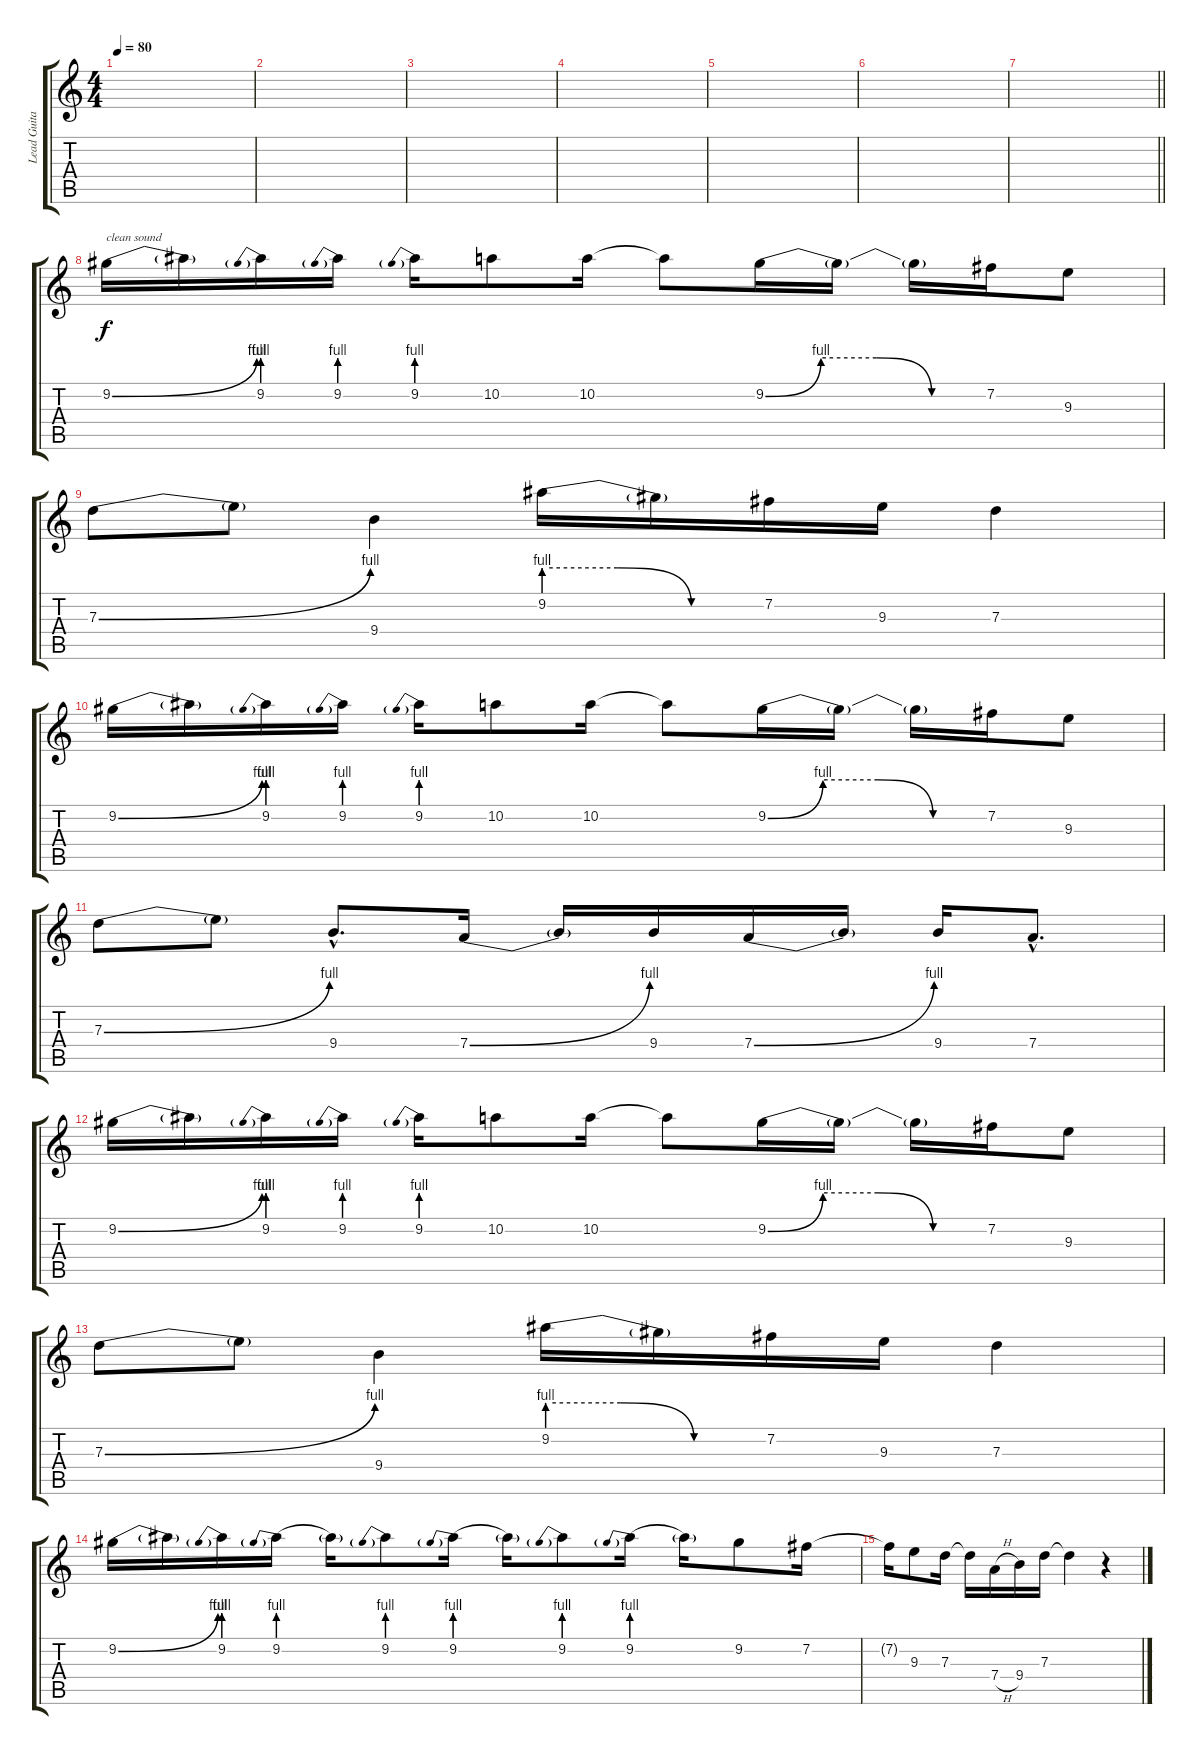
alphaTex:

\track ("Lead Guitar 2" "Lead Guita") {instrument distortionguitar}
\staff {score tabs}
\tuning (E4 B3 G3 D3 A2 E2) {hide}
\ts (4 4)
\tempo 80
\clef g2
\ks c
|
|
|
|
|
|
\barLineRight lightlight
|
9.2{be (bend 0 0 60 4)}.16{txt "clean sound"} 9.2{t}.16 9.2{be (prebend 0 4 60 4)}.16 9.2{be (prebend 0 4 60 4)}.16 9.2{be (prebend 0 4 60 4)}.16 10.2.8 10.2.16 10.2{t}.8 9.2{be (custom 0 0 15 4 30 4 45 0 60 0)}.16 9.2{t}.16 9.2{t}.16 7.2.16 9.3.8 |
7.3{be (bend 0 0 60 4)}.8 7.3{t}.8 9.4.4 9.2{be (custom 0 4 20 4 40 0 60 0)}.16 9.2{t}.16 7.2.16 9.3.16 7.3.4 |
9.2{be (bend 0 0 60 4)}.16 9.2{t}.16 9.2{be (prebend 0 4 60 4)}.16 9.2{be (prebend 0 4 60 4)}.16 9.2{be (prebend 0 4 60 4)}.16 10.2.8 10.2.16 10.2{t}.8 9.2{be (custom 0 0 15 4 30 4 45 0 60 0)}.16 9.2{t}.16 9.2{t}.16 7.2.16 9.3.8 |
7.3{be (bend 0 0 60 4)}.8 7.3{t}.8 9.4{hac}.8{d} 7.4{be (bend 0 0 60 4)}.16 7.4{t}.16 9.4.16 7.4{be (bend 0 0 60 4)}.16 7.4{t}.16 9.4.16 7.4{hac}.8{d} |
9.2{be (bend 0 0 60 4)}.16 9.2{t}.16 9.2{be (prebend 0 4 60 4)}.16 9.2{be (prebend 0 4 60 4)}.16 9.2{be (prebend 0 4 60 4)}.16 10.2.8 10.2.16 10.2{t}.8 9.2{be (custom 0 0 15 4 30 4 45 0 60 0)}.16 9.2{t}.16 9.2{t}.16 7.2.16 9.3.8 |
7.3{be (bend 0 0 60 4)}.8 7.3{t}.8 9.4.4 9.2{be (custom 0 4 20 4 40 0 60 0)}.16 9.2{t}.16 7.2.16 9.3.16 7.3.4 |
9.2{be (bend 0 0 60 4)}.16 9.2{t}.16 9.2{be (prebend 0 4 60 4)}.16 9.2{be (prebend 0 4 60 4)}.16 9.2{t}.16 9.2{be (prebend 0 4 60 4)}.8 9.2{be (prebend 0 4 60 4)}.16 9.2{t}.16 9.2{be (prebend 0 4 60 4)}.8 9.2{be (prebend 0 4 60 4)}.16 9.2{t}.16 9.2.8 7.2.16 |
7.2{t}.16 9.3.8 7.3.16 7.3{t}.16 7.4{h}.16 9.4.16 7.3.16 7.3{t}.4 r.4
